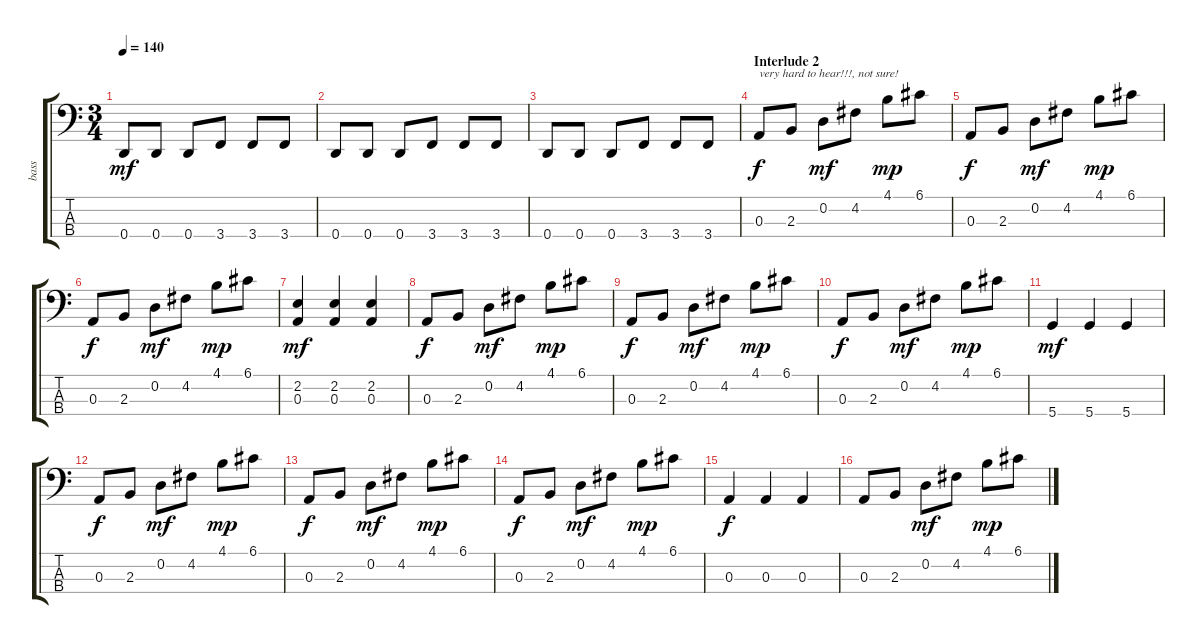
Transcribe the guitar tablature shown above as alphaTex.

\track ("bass" "bass") {instrument electricbasspick}
\staff {score tabs}
\tuning (G2 D2 A1 D1) {hide}
\ts (3 4)
\tempo 140
\clef f4
\ks c
0.4.8{dy mf} 0.4.8 0.4.8 3.4.8 3.4.8 3.4.8 |
0.4.8 0.4.8 0.4.8 3.4.8 3.4.8 3.4.8 |
0.4.8 0.4.8 0.4.8 3.4.8 3.4.8 3.4.8 |
\section ("" "Interlude 2")
0.3.8{txt "very hard to hear!!!, not sure!" dy f} 2.3.8 0.2.8{dy mf} 4.2.8 4.1.8{dy mp} 6.1.8 |
0.3.8{dy f} 2.3.8 0.2.8{dy mf} 4.2.8 4.1.8{dy mp} 6.1.8 |
0.3.8{dy f} 2.3.8 0.2.8{dy mf} 4.2.8 4.1.8{dy mp} 6.1.8 |
(2.2 0.3).4{dy mf} (2.2 0.3).4 (2.2 0.3).4 |
0.3.8{dy f} 2.3.8 0.2.8{dy mf} 4.2.8 4.1.8{dy mp} 6.1.8 |
0.3.8{dy f} 2.3.8 0.2.8{dy mf} 4.2.8 4.1.8{dy mp} 6.1.8 |
0.3.8{dy f} 2.3.8 0.2.8{dy mf} 4.2.8 4.1.8{dy mp} 6.1.8 |
5.4.4{dy mf} 5.4.4 5.4.4 |
0.3.8{dy f} 2.3.8 0.2.8{dy mf} 4.2.8 4.1.8{dy mp} 6.1.8 |
0.3.8{dy f} 2.3.8 0.2.8{dy mf} 4.2.8 4.1.8{dy mp} 6.1.8 |
0.3.8{dy f} 2.3.8 0.2.8{dy mf} 4.2.8 4.1.8{dy mp} 6.1.8 |
0.3.4{dy f} 0.3.4 0.3.4 |
0.3.8 2.3.8 0.2.8{dy mf} 4.2.8 4.1.8{dy mp} 6.1.8
